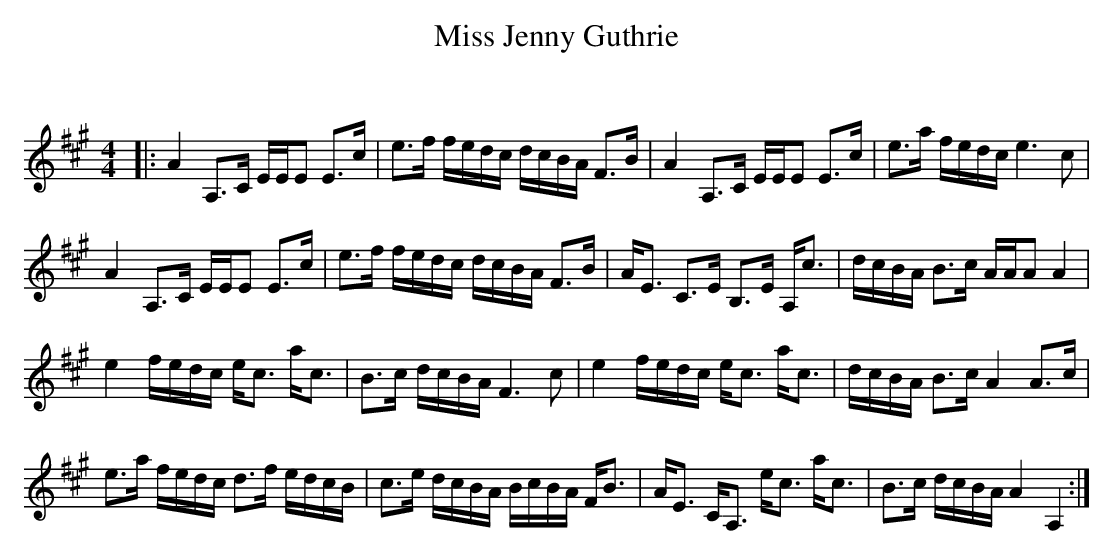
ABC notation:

X:1
T: Miss Jenny Guthrie
C:
Q: 128
K:A
M:4/4
L:1/16
|:A4 A,3C EEE2 E3c|e3f fedc dcBA F3B|A4 A,3C EEE2 E3c|e3a fedc e6 c2|
A4 A,3C EEE2 E3c|e3f fedc dcBA F3B|AE3 C3E B,3E A,c3|dcBA B3c AAA2 A4|
e4 fedc ec3 ac3|B3c dcBA F6 c2|e4 fedc ec3 ac3|dcBA B3c A4 A3c|
e3a fedc d3f edcB|c3e dcBA BcBA FB3|AE3 CA,3 ec3 ac3|B3c dcBA A4 A,4:|
